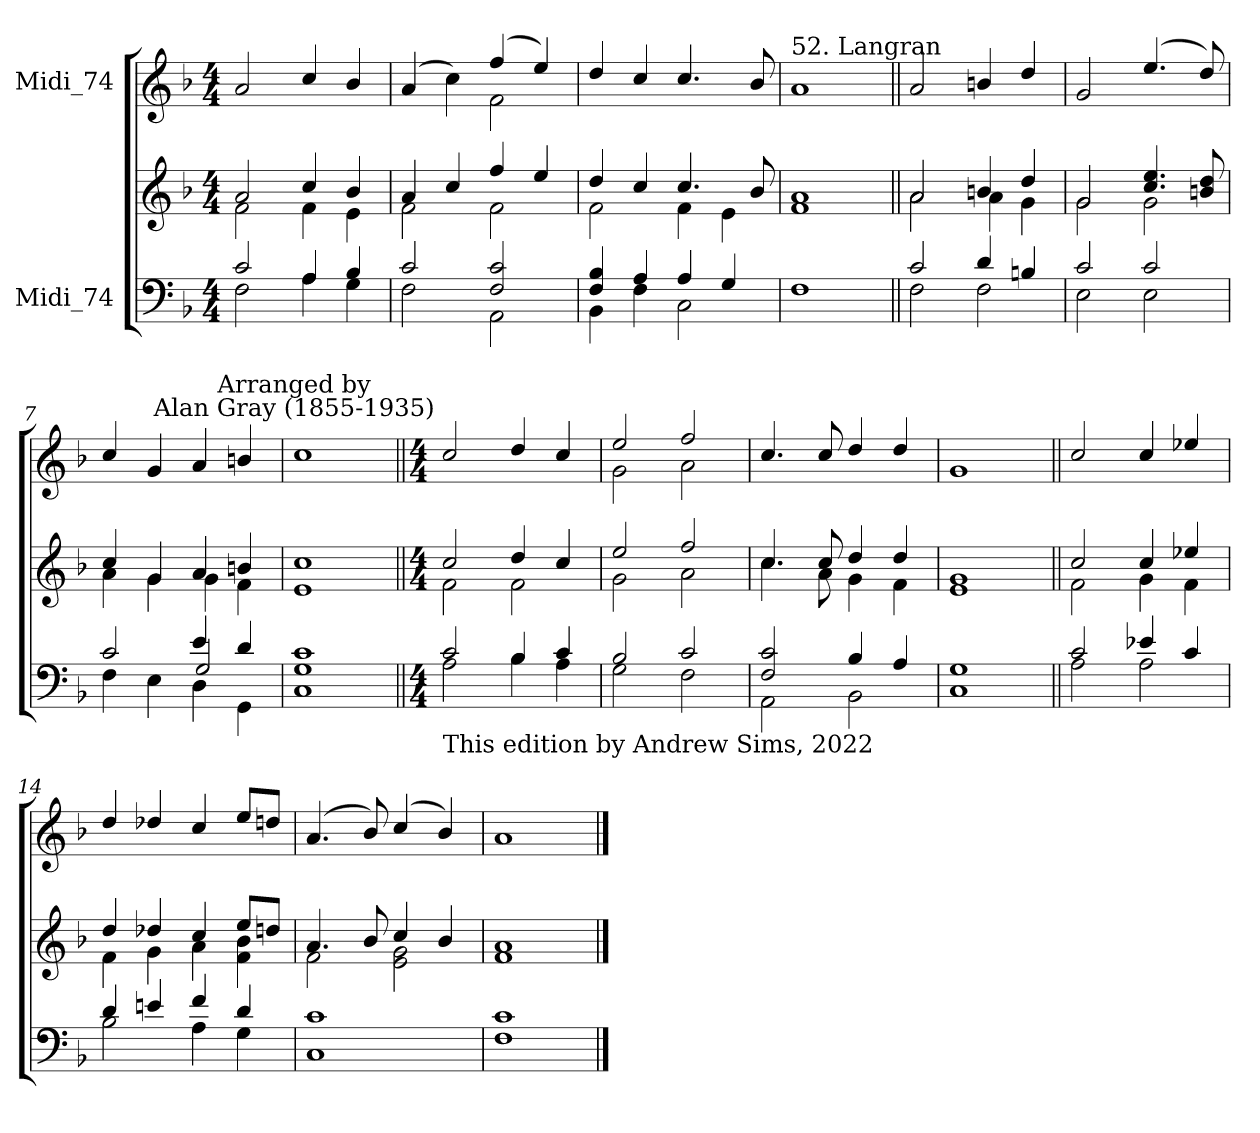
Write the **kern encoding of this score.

**kern	**kern	**kern
*part2	*part2	*part1
*staff3	*staff2	*staff1
*I"Midi_74	*	*I"Midi_74
*clefF4	*clefG2	*clefG2
*k[b-]	*k[b-]	*k[b-]
*F:	*F:	*F:
*M4/4	*M4/4	*M4/4
=1	=1	=1
*^	*^	*^
*	*^	*	*^	*	*
2c/	1ryy	2F\	2a/	1ryy	2f\	2a	1ryy
4A/	.	4A\	4cc/	.	4f\	4cc	.
4B-/	.	4G\	4b-/	.	4e\	4b-	.
=2	=2	=2	=2	=2	=2	=2	=2
2c/	1ryy	2F\	4a/	1ryy	2f\	(>4a	2ryy
.	.	.	4cc/	.	.	4cc)	.
2F/ 2c/	.	2AA\	4ff/	.	2f\	(>4ff	2f\
.	.	.	4ee/	.	.	4ee)	.
=3	=3	=3	=3	=3	=3	=3	=3
4F/ 4B-/	1ryy	4BB-\	4dd/	1ryy	2f\	4dd	1ryy
4A/	.	4F\	4cc/	.	.	4cc	.
4A/	.	2C\	4.cc/	.	4f\	4.cc	.
4G/	.	.	.	.	4e\	.	.
.	.	.	8b-/	.	.	8b-	.
=4	=4	=4	=4	=4	=4	=4	=4
!	!	!	!	!	!	!LO:TX:a:t=52. Langran	!
1F/	1ryy	1ryy	1a/	1ryy	1f\	1a	1ryy
=5||	=5||	=5||	=5||	=5||	=5||	=5||	=5||
2c/	1ryy	2F\	2a/	1ryy	2a\	2a	1ryy
4d/	.	2F\	4bn/	.	4a\	4bn	.
4Bn/	.	.	4dd/	.	4g\	4dd	.
=6	=6	=6	=6	=6	=6	=6	=6
2c/	1ryy	2E\	2g/	1ryy	2g\	2g	1ryy
2c/	.	2E\	4.cc/ 4.ee/	.	2g\	(>4.ee	.
.	.	.	8bn/ 8dd/	.	.	8dd)	.
=7	=7	=7	=7	=7	=7	=7	=7
2c/	2ryy	4F\	4cc/	1ryy	4a\	4cc	1ryy
.	.	4E\	4g/	.	4g\	4g	.
4e/	2G/	4D\	4a/	.	4g\	4a	.
4d/	.	4GG\	4bn/	.	4f\	4bn	.
=8	=8	=8	=8	=8	=8	=8	=8
!	!	!	!	!	!	!LO:TX:a:cj:t=Arranged by\nAlan Gray (1855-1935)	!
1c/	1ryy	1C\ 1G\	1cc/	1ryy	1e\	1cc	1ryy
!!LO:LB:g=z	!!
=9||	=9||	=9||	=9||	=9||	=9||	=9||	=9||
*M4/4	*	*	*M4/4	*	*	*M4/4	*
!LO:TX:b:t=This edition by Andrew Sims, 2022	!	!	!	!	!	!	!
2c/	1ryy	2A\	2cc/	1ryy	2f\	2cc	1ryy
4B-/	.	4B-\	4dd/	.	2f\	4dd	.
4c/	.	4A\	4cc/	.	.	4cc	.
=10	=10	=10	=10	=10	=10	=10	=10
2B-/	1ryy	2G\	2ee/	1ryy	2g\	2ee	2g\
2c/	.	2F\	2ff/	.	2a\	2ff	2a\
=11	=11	=11	=11	=11	=11	=11	=11
2F/ 2c/	1ryy	2AA\	4.cc/	1ryy	4.cc\	4.cc	1ryy
.	.	.	8cc/	.	8a\	8cc	.
4B-/	.	2BB-\	4dd/	.	4g\	4dd	.
4A/	.	.	4dd/	.	4f\	4dd	.
=12	=12	=12	=12	=12	=12	=12	=12
1G/	1ryy	1C\	1g/	1ryy	1e\	1g	1ryy
=13||	=13||	=13||	=13||	=13||	=13||	=13||	=13||
2c/	1ryy	2A\	2cc/	1ryy	2f\	2cc	1ryy
4e-X/	.	2A\	4cc/	.	4g\	4cc	.
4c/	.	.	4ee-X/	.	4f\	4ee-X	.
=14	=14	=14	=14	=14	=14	=14	=14
4d/	1ryy	2B-\	4dd/	1ryy	4f\	4dd	1ryy
4en/	.	.	4dd-X/	.	4g\	4dd-X	.
4f/	.	4A\	4cc/	.	4a\	4cc	.
4d/	.	4G\	8ee/L	.	4f\ 4b-\	8eeL	.
.	.	.	8ddn/J	.	.	8ddnJ	.
=15	=15	=15	=15	=15	=15	=15	=15
1c/	1ryy	1C\	4.a/	1ryy	2f\	(<4.a	1ryy
.	.	.	8b-/	.	.	8b-/)	.
.	.	.	4cc/	.	2e\ 2g\	(>4cc	.
.	.	.	4b-/	.	.	4b-)	.
=16	=16	=16	=16	=16	=16	=16	=16
1c/	1ryy	1F\	1a/	1ryy	1f\	1a	1ryy
*v	*v	*v	*	*	*	*v	*v
*	*v	*v	*v	*
==	==	==
*-	*-	*-
